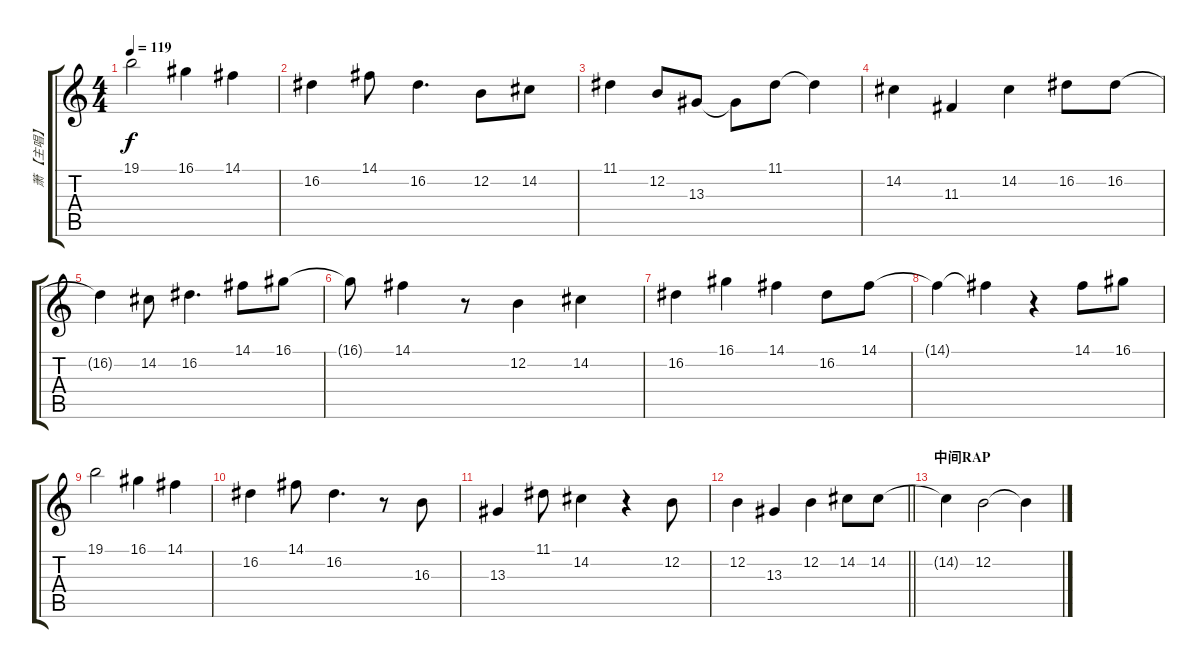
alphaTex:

\track ("萧 【主唱】" "萧 【主唱】") {instrument piccolo}
\staff {score tabs}
\tuning (E4 B3 G3 D3 A2 E2) {hide}
\ts (4 4)
\tempo 119
\clef g2
\ks c
19.1.2{dy f} 16.1.4 14.1.4 |
16.2.4 14.1.8 16.2.4{d} 12.2.8 14.2.8 |
11.1.4 12.2.8 13.3.8 13.3{t}.8 11.1.8 11.1{t}.4 |
14.2.4 11.3.4 14.2.4 16.2.8 16.2.8 |
16.2{t}.4 14.2.8 16.2.4{d} 14.1.8 16.1.8 |
16.1{t}.8 14.1.4 r.8 12.2.4 14.2.4 |
16.2.4 16.1.4 14.1.4 16.2.8 14.1.8 |
14.1{t}.4 14.1{t}.4 r.4 14.1.8 16.1.8 |
19.1.2 16.1.4 14.1.4 |
16.2.4 14.1.8 16.2.4{d} r.8 16.3.8 |
13.3.4 11.1.8 14.2.4 r.4 12.2.8 |
\barLineRight lightlight
12.2.4 13.3.4 12.2.4 14.2.8 14.2.8 |
\section ("" "中间RAP")
14.2{t}.4 12.2.2 12.2{t}.4
